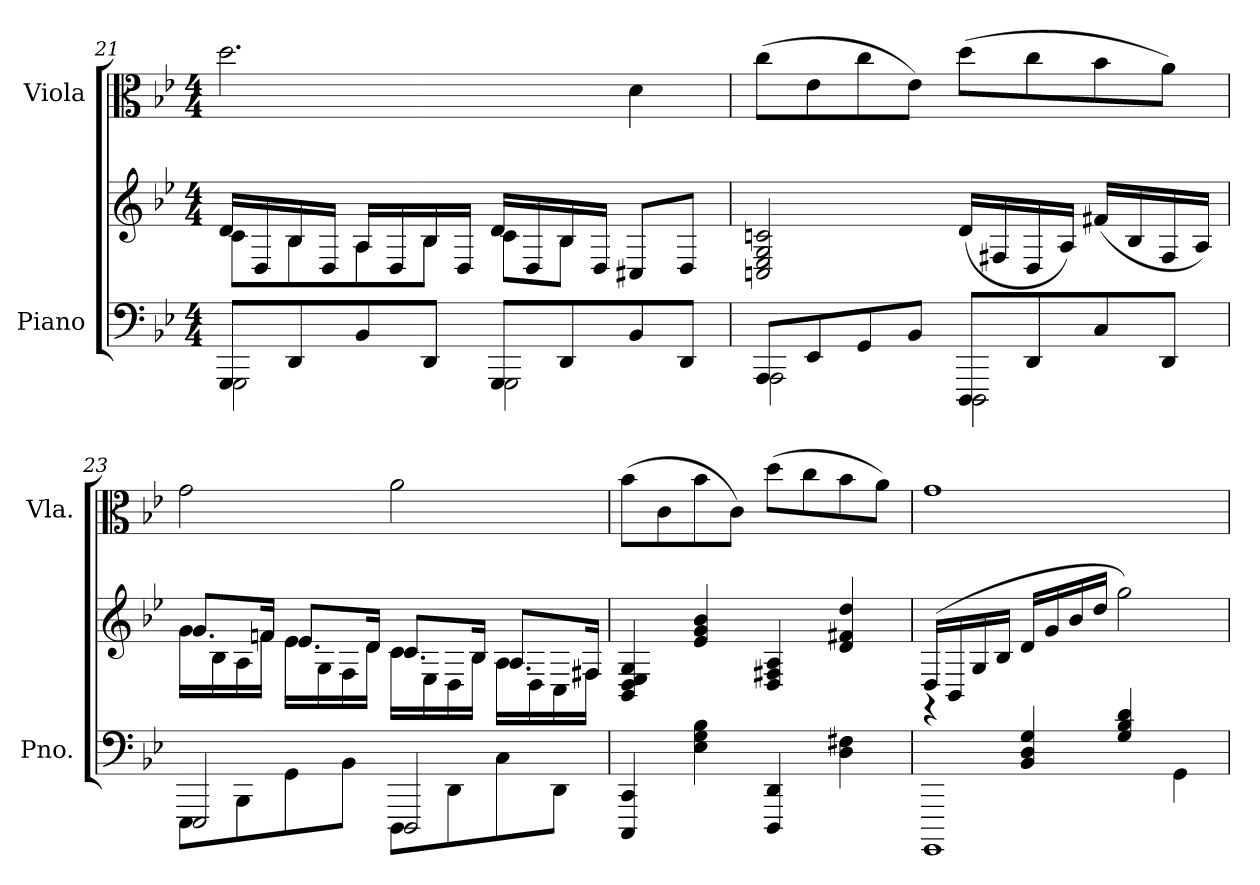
**kern	**kern	**kern
*part2	*part2	*part1
*staff3	*staff2	*staff1
*I"Piano	*	*I"Viola
*I'Pno.	*	*I'Vla.
!!LO:LB:g=z
*clefF4	*clefG2	*clefC3
*k[b-e-]	*k[b-e-]	*k[b-e-]
*M4/4	*M4/4	*M4/4
=21	=21	=21
*^	*^	*
8GGG/L	2GGG\	16d/LL	8c\L	2.dd\
.	.	16D/	.	.
8DD/	.	16B-/	8B-\	.
.	.	16D/JJ	.	.
8BB-/	.	16A/LL	8A\	.
.	.	16D/	.	.
8DD/J	.	16B-/	8B-\J	.
.	.	16D/JJ	.	.
8GGG/L	2GGG\	16d/LL	8c\L	.
.	.	16D/	.	.
8DD/	.	16B-/	8B-\J	.
.	.	16D/JJ	.	.
8BB-/	.	8C#X/L	4ryy	4d\
8DD/J	.	8D/J	.	.
*	*	*v	*v	*
=22	=22	=22	=22
8AAA/L	2AAA\	2Cn/ 2E-/ 2G/ 2cn/	(8cc\L
8EE-/	.	.	8e-\
8GG/	.	.	8cc\
8BB-/J	.	.	8e-\J)
8DDD/L	2DDD\	(16d/LL	(8dd\L
.	.	16F#X/	.
8DD/	.	16D/	8cc\
.	.	16A/JJ)	.
8C/	.	(16f#X/LL	8b-\
.	.	16B-/	.
8DD/J	.	16F#/	8a\J)
.	.	16A/JJ)	.
!!LO:PB:g=z
=23	=23	=23	=23
*	*	*^	*
8EEE-\L	2EEE-/	16g\LL	8.g/L	2g\
.	.	16B-\	.	.
8BBB-\	.	16A\	.	.
.	.	16fn\JJ	16f/Jk	.
8GG\	.	16e-\LL	8.e-/L	.
.	.	16G\	.	.
8BB-\J	.	16F\	.	.
.	.	16d\JJ	16d/Jk	.
8DDD\L	2DDD/	16c\LL	8.c/L	2a\
.	.	16E-\	.	.
8DD\	.	16D\	.	.
.	.	16B-\JJ	16B-/Jk	.
8C\	.	16A\LL	8.A/L	.
.	.	16D\	.	.
8DD\J	.	16C\	.	.
.	.	16F#X\JJ	16F#/Jk	.
*v	*v	*	*	*
*	*v	*v	*
=24	=24	=24
4CCC/ 4CC/	4BB-/ 4D/ 4E-/ 4G/	(8b-\L
.	.	8c\
4E-\ 4G\ 4B-\	4e-/ 4g/ 4b-/	8b-\
.	.	8c\J)
4DDD/ 4DD/	4D/ 4F#X/ 4A/	(8dd\L
.	.	8cc\
4D\ 4F#X\	4d/ 4f#X/ 4dd/	8b-\
.	.	8a\J)
!!LO:LB:g=z
=25	=25	=25
*^	*	*
1GGGG	4re	(16D/LL	1g
.	.	16BB-/	.
.	.	16G/	.
.	.	16B-/JJ	.
.	4BB-/ 4D/ 4G/	16d/LL	.
.	.	16g/	.
.	.	16b-/	.
.	.	16dd/JJ	.
.	4G/ 4B-/ 4d/	2gg\)	.
.	4GG\	.	.
*v	*v	*	*
=	=	=
*-	*-	*-
